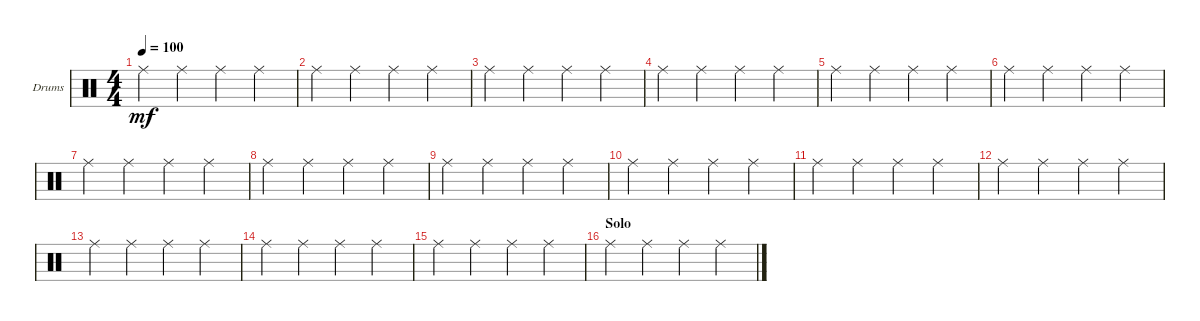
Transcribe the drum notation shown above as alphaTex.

\defaultSystemsLayout 4
\bracketExtendMode groupsimilarinstruments
\multiBarRest
\firstSystemTrackNameOrientation horizontal
\otherSystemsTrackNameOrientation horizontal
\track ("Drumkit" "Drums") {instrument percussion}
\staff {score}
\articulation defaults
\ts (4 4)
\tempo 100
\clef neutral
\ks c "Ride (middle)".4{dy mf} "Ride (middle)".4 "Ride (middle)".4 "Ride (middle)".4
|
"Ride (middle)".4 "Ride (middle)".4 "Ride (middle)".4 "Ride (middle)".4 |
"Ride (middle)".4 "Ride (middle)".4 "Ride (middle)".4 "Ride (middle)".4 |
"Ride (middle)".4 "Ride (middle)".4 "Ride (middle)".4 "Ride (middle)".4 |
"Ride (middle)".4 "Ride (middle)".4 "Ride (middle)".4 "Ride (middle)".4 |
"Ride (middle)".4 "Ride (middle)".4 "Ride (middle)".4 "Ride (middle)".4 |
"Ride (middle)".4 "Ride (middle)".4 "Ride (middle)".4 "Ride (middle)".4 |
"Ride (middle)".4 "Ride (middle)".4 "Ride (middle)".4 "Ride (middle)".4 |
"Ride (middle)".4 "Ride (middle)".4 "Ride (middle)".4 "Ride (middle)".4 |
"Ride (middle)".4 "Ride (middle)".4 "Ride (middle)".4 "Ride (middle)".4 |
"Ride (middle)".4 "Ride (middle)".4 "Ride (middle)".4 "Ride (middle)".4 |
"Ride (middle)".4 "Ride (middle)".4 "Ride (middle)".4 "Ride (middle)".4 |
"Ride (middle)".4 "Ride (middle)".4 "Ride (middle)".4 "Ride (middle)".4 |
"Ride (middle)".4 "Ride (middle)".4 "Ride (middle)".4 "Ride (middle)".4 |
"Ride (middle)".4 "Ride (middle)".4 "Ride (middle)".4 "Ride (middle)".4 |
\section ("" "Solo")
"Ride (middle)".4 "Ride (middle)".4 "Ride (middle)".4 "Ride (middle)".4
